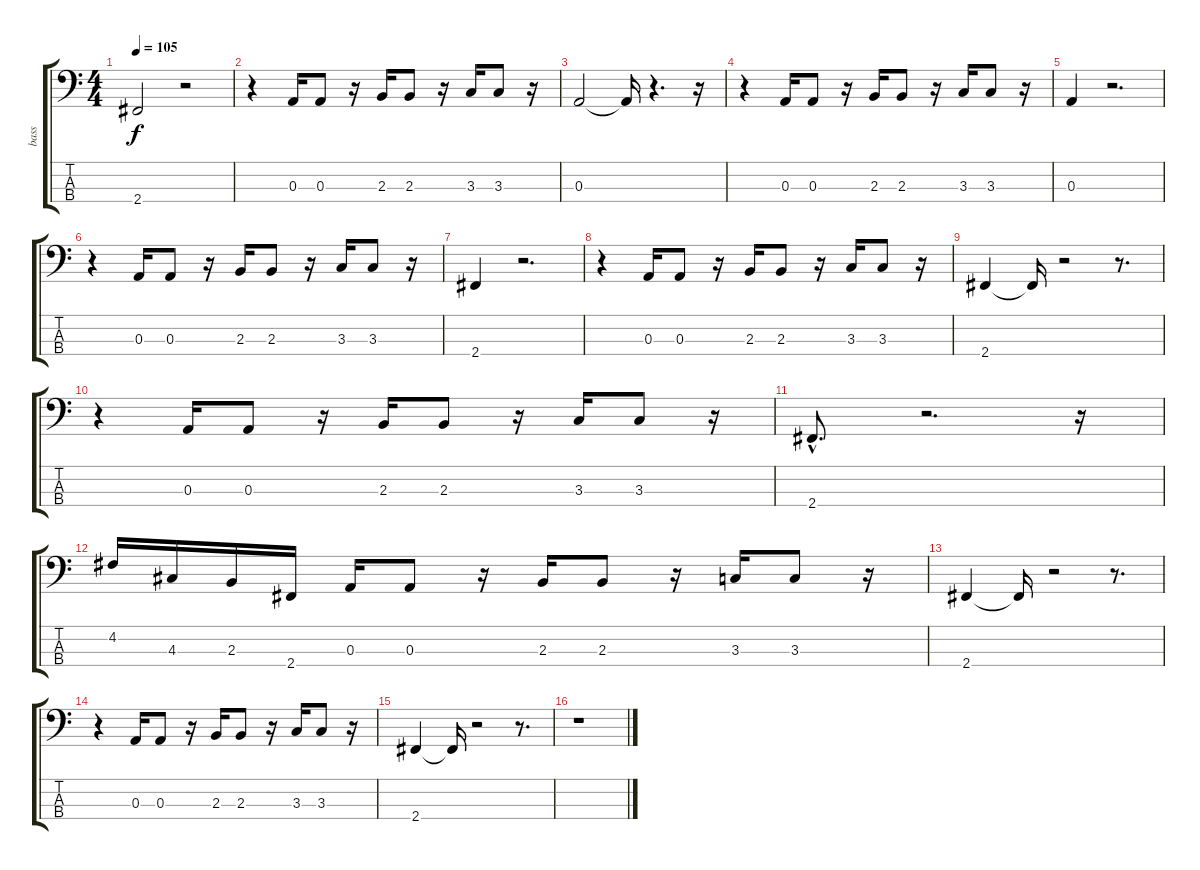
\track ("bass" "bass") {instrument electricbassfinger}
\staff {score tabs}
\tuning (G2 D2 A1 E1) {hide}
\ts (4 4)
\tempo 105
\clef f4
\ks c
2.4.2{dy f} r.2 |
r.4 0.3.16 0.3.8 r.16 2.3.16 2.3.8 r.16 3.3.16 3.3.8 r.16 |
0.3.2 0.3{t}.16 r.4{d} r.16 |
r.4 0.3.16 0.3.8 r.16 2.3.16 2.3.8 r.16 3.3.16 3.3.8 r.16 |
0.3.4 r.2{d} |
r.4 0.3.16 0.3.8 r.16 2.3.16 2.3.8 r.16 3.3.16 3.3.8 r.16 |
2.4.4 r.2{d} |
r.4 0.3.16 0.3.8 r.16 2.3.16 2.3.8 r.16 3.3.16 3.3.8 r.16 |
2.4.4 2.4{t}.16 r.2 r.8{d} |
r.4 0.3.16 0.3.8 r.16 2.3.16 2.3.8 r.16 3.3.16 3.3.8 r.16 |
2.4{hac}.8{d} r.2{d} r.16 |
4.2.16 4.3.16 2.3.16 2.4.16 0.3.16 0.3.8 r.16 2.3.16 2.3.8 r.16 3.3.16 3.3.8 r.16 |
2.4.4 2.4{t}.16 r.2 r.8{d} |
r.4 0.3.16 0.3.8 r.16 2.3.16 2.3.8 r.16 3.3.16 3.3.8 r.16 |
2.4.4 2.4{t}.16 r.2 r.8{d} |
r.1
